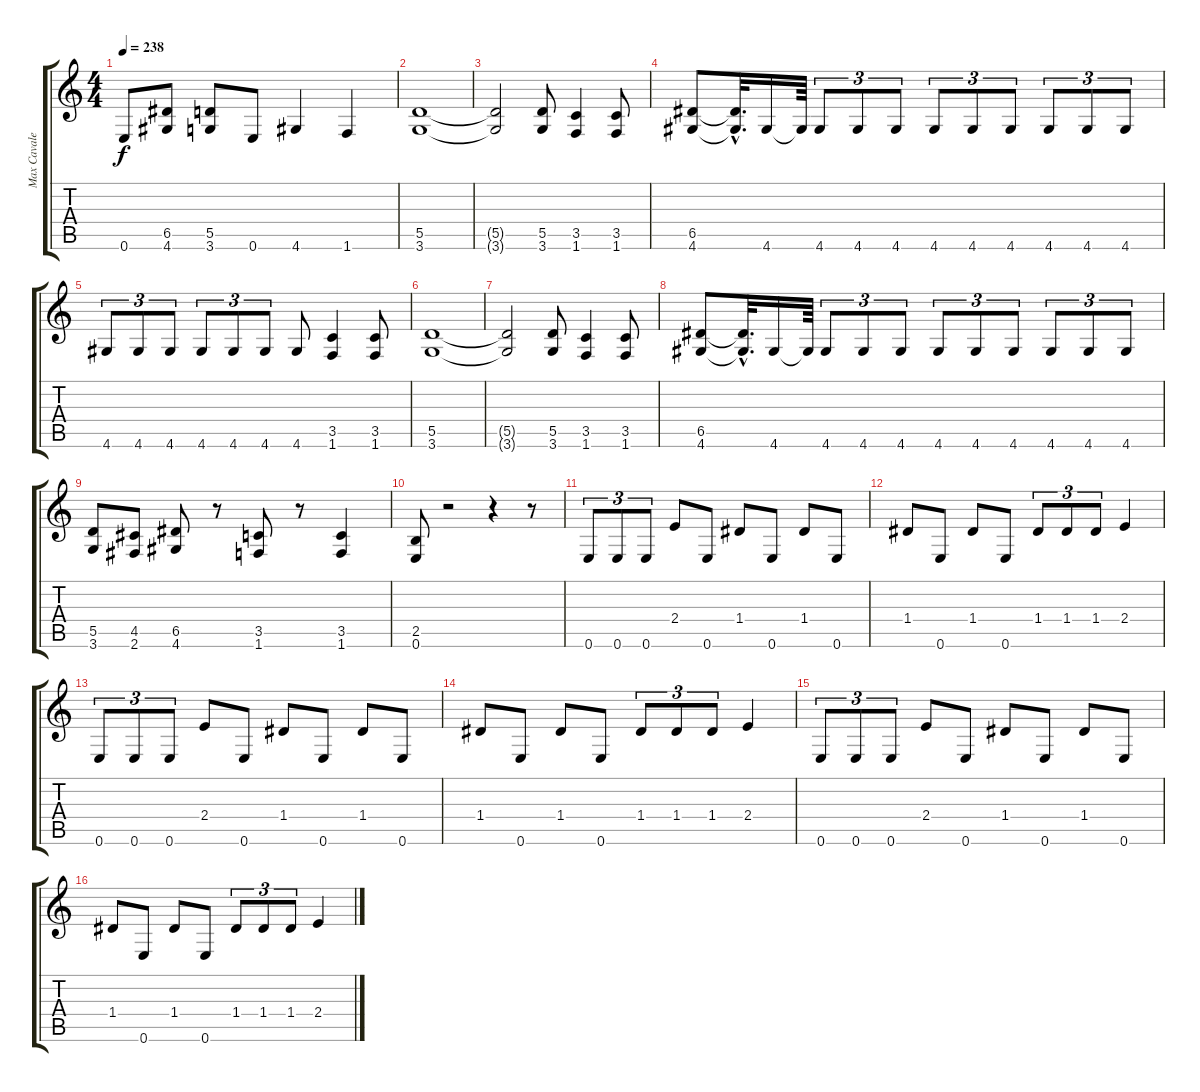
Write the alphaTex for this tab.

\track ("Max Cavalera" "Max Cavale") {instrument distortionguitar}
\staff {score tabs}
\tuning (E4 B3 G3 D3 A2 E2) {hide}
\ts (4 4)
\tempo 238
\clef g2
\ks c
0.6.8{dy f} (6.5 4.6).8 (5.5 3.6).8 0.6.8 4.6.4 1.6.4 |
(5.5 3.6).1 |
(5.5{t} 3.6{t}).2 (5.5 3.6).8 (3.5 1.6).4 (3.5 1.6).8 |
(6.5 4.6).8 (6.5{hac t} 4.6{hac t}).32{d} 4.6.16 4.6{t}.64 4.6.8{tu (3 2)} 4.6.8{tu (3 2)} 4.6.8{tu (3 2)} 4.6.8{tu (3 2)} 4.6.8{tu (3 2)} 4.6.8{tu (3 2)} 4.6.8{tu (3 2)} 4.6.8{tu (3 2)} 4.6.8{tu (3 2)} |
4.6.8{tu (3 2)} 4.6.8{tu (3 2)} 4.6.8{tu (3 2)} 4.6.8{tu (3 2)} 4.6.8{tu (3 2)} 4.6.8{tu (3 2)} 4.6.8 (3.5 1.6).4 (3.5 1.6).8 |
(5.5 3.6).1 |
(5.5{t} 3.6{t}).2 (5.5 3.6).8 (3.5 1.6).4 (3.5 1.6).8 |
(6.5 4.6).8 (6.5{hac t} 4.6{hac t}).32{d} 4.6.16 4.6{t}.64 4.6.8{tu (3 2)} 4.6.8{tu (3 2)} 4.6.8{tu (3 2)} 4.6.8{tu (3 2)} 4.6.8{tu (3 2)} 4.6.8{tu (3 2)} 4.6.8{tu (3 2)} 4.6.8{tu (3 2)} 4.6.8{tu (3 2)} |
(5.5 3.6).8 (4.5 2.6).8 (6.5 4.6).8 r.8 (3.5 1.6).8 r.8 (3.5 1.6).4 |
(2.5 0.6).8 r.2 r.4 r.8 |
0.6.8{tu (3 2)} 0.6.8{tu (3 2)} 0.6.8{tu (3 2)} 2.4.8 0.6.8 1.4.8 0.6.8 1.4.8 0.6.8 |
1.4.8 0.6.8 1.4.8 0.6.8 1.4.8{tu (3 2)} 1.4.8{tu (3 2)} 1.4.8{tu (3 2)} 2.4.4 |
0.6.8{tu (3 2)} 0.6.8{tu (3 2)} 0.6.8{tu (3 2)} 2.4.8 0.6.8 1.4.8 0.6.8 1.4.8 0.6.8 |
1.4.8 0.6.8 1.4.8 0.6.8 1.4.8{tu (3 2)} 1.4.8{tu (3 2)} 1.4.8{tu (3 2)} 2.4.4 |
0.6.8{tu (3 2)} 0.6.8{tu (3 2)} 0.6.8{tu (3 2)} 2.4.8 0.6.8 1.4.8 0.6.8 1.4.8 0.6.8 |
1.4.8 0.6.8 1.4.8 0.6.8 1.4.8{tu (3 2)} 1.4.8{tu (3 2)} 1.4.8{tu (3 2)} 2.4.4
